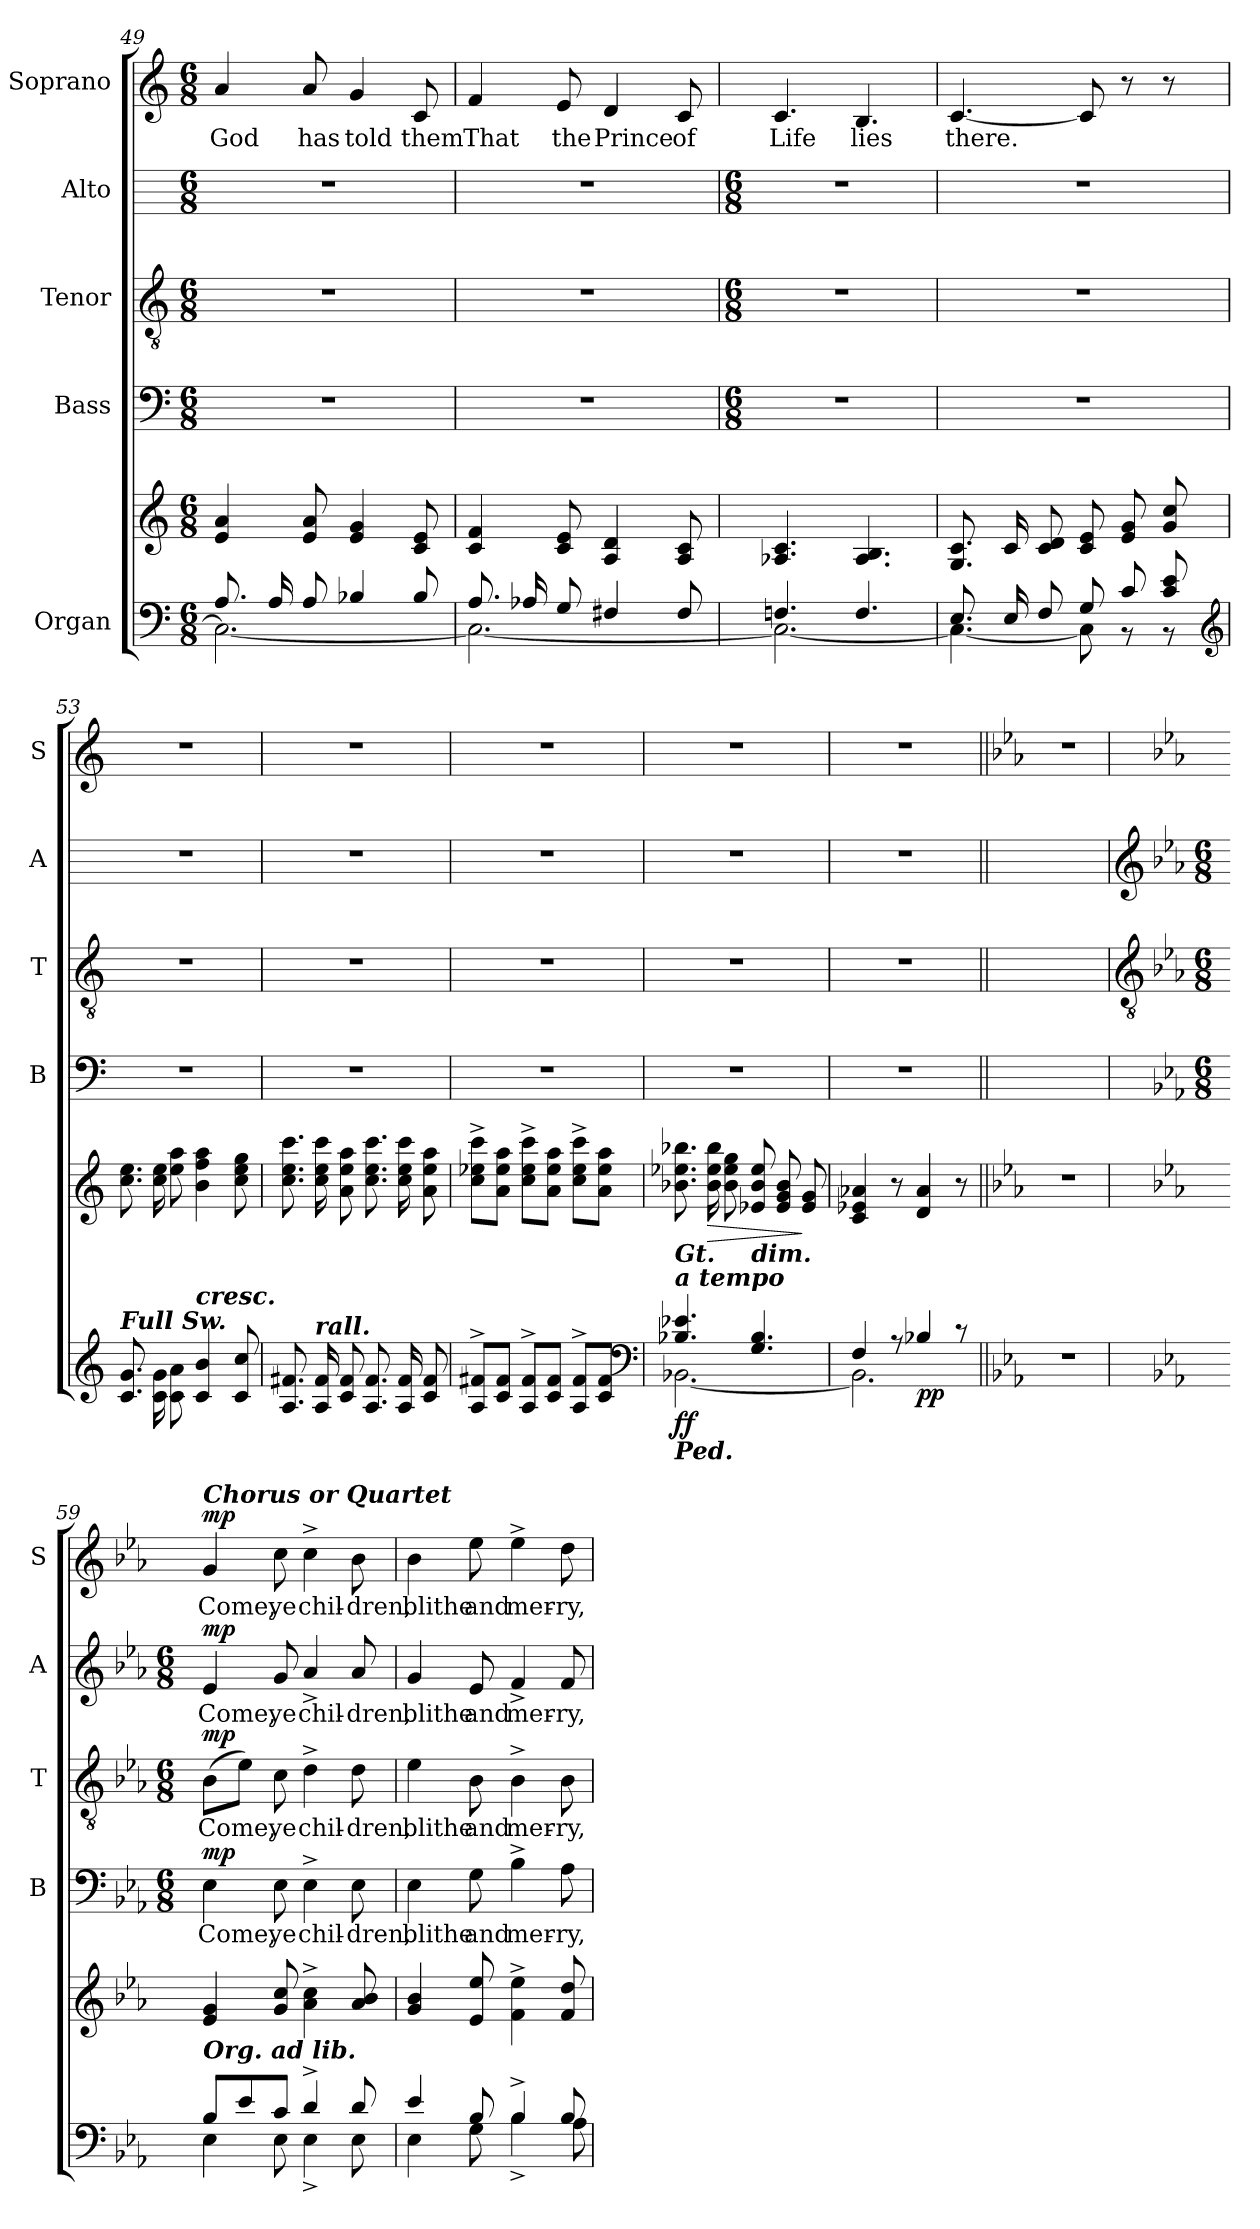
**kern	**kern	**dynam	**kern	**text	**dynam	**kern	**text	**dynam	**kern	**text	**dynam	**kern	**text	**dynam
*part5	*part5	*part5	*part4	*part4	*part4	*part3	*part3	*part3	*part2	*part2	*part2	*part1	*part1	*part1
*staff6	*staff5	*staff5/6	*staff4	*staff4	*staff4	*staff3	*staff3	*staff3	*staff2	*staff2	*staff2	*staff1	*staff1	*staff1
*I"Organ	*	*	*I"Bass	*	*	*I"Tenor	*	*	*I"Alto	*	*	*I"Soprano	*	*
*	*	*	*I'B	*	*	*I'T	*	*	*I'A	*	*	*I'S	*	*
*clefF4	*clefG2	*	*clefF4	*	*	*clefGv2	*	*	*	*	*	*clefG2	*	*
*k[]	*k[]	*	*k[]	*	*	*k[]	*	*	*	*	*	*k[]	*	*
*C:	*C:	*	*C:	*	*	*C:	*	*	*	*	*	*C:	*	*
*M6/8	*M6/8	*	*M6/8	*	*	*M6/8	*	*	*M6/8	*	*	*M6/8	*	*
=49	=49	=49	=49	=49	=49	=49	=49	=49	=49	=49	=49	=49	=49	=49
*^	*	*	*	*	*	*	*	*	*	*	*	*	*	*
!	!	!	!	!	!	!	!	!	!	!	!	!	!	!LO:LY:b	!
8.A/L	2.C\_	4e 4a	.	2.r	.	.	2.r	.	.	2.r	.	.	4a	God	.
16A/L	.	.	.	.	.	.	.	.	.	.	.	.	.	.	.
!	!	!	!	!	!	!	!	!	!	!	!	!	!	!LO:LY:b	!
8A/J	.	8e 8a	.	.	.	.	.	.	.	.	.	.	8a	has	.
!	!	!	!	!	!	!	!	!	!	!	!	!	!	!LO:LY:b	!
4B-X/	.	4e 4g	.	.	.	.	.	.	.	.	.	.	4g	told	.
!	!	!	!	!	!	!	!	!	!	!	!	!	!	!LO:LY:b	!
8B-/	.	8c 8e	.	.	.	.	.	.	.	.	.	.	8c	them	.
=50	=50	=50	=50	=50	=50	=50	=50	=50	=50	=50	=50	=50	=50	=50	=50
!	!	!	!	!	!	!	!	!	!	!	!	!	!	!LO:LY:b	!
8.A/L	2.C\_	4c 4f	.	2.r	.	.	2.r	.	.	2.r	.	.	4f	That	.
16A-X/L	.	.	.	.	.	.	.	.	.	.	.	.	.	.	.
!	!	!	!	!	!	!	!	!	!	!	!	!	!	!LO:LY:b	!
8G/J	.	8c 8e	.	.	.	.	.	.	.	.	.	.	8e	the	.
!	!	!	!	!	!	!	!	!	!	!	!	!	!	!LO:LY:b	!
4F#X/	.	4A 4d	.	.	.	.	.	.	.	.	.	.	4d	Prince	.
!	!	!	!	!	!	!	!	!	!	!	!	!	!	!LO:LY:b	!
8F#/	.	8A 8c	.	.	.	.	.	.	.	.	.	.	8c	of	.
!!LO:LB:g=z
=51	=51	=51	=51	=51	=51	=51	=51	=51	=51	=51	=51	=51	=51	=51	=51
*	*	*	*	*M6/8	*	*	*M6/8	*	*	*M6/8	*	*	*	*	*
!	!	!	!	!	!	!	!	!	!	!	!	!	!	!LO:LY:b	!
4.Fn/	2.C\_	4.A-X 4.c	.	2.r	.	.	2.r	.	.	2.r	.	.	4.c	Life	.
!	!	!	!	!	!	!	!	!	!	!	!	!	!	!LO:LY:b	!
4.F/	.	4.A- 4.B	.	.	.	.	.	.	.	.	.	.	4.B	lies	.
=52	=52	=52	=52	=52	=52	=52	=52	=52	=52	=52	=52	=52	=52	=52	=52
!	!	!	!	!	!	!	!	!	!	!	!	!	!	!LO:LY:b	!
8.E/L	4.C\_	8.G 8.cL	.	2.r	.	.	2.r	.	.	2.r	.	.	[4.c	there.	.
16E/L	.	16cL	.	.	.	.	.	.	.	.	.	.	.	.	.
8F/J	.	8c 8dJ	.	.	.	.	.	.	.	.	.	.	.	.	.
8G/L	8C\]	8c 8eL	.	.	.	.	.	.	.	.	.	.	8c]	.	.
8c/	8r	8e 8g	.	.	.	.	.	.	.	.	.	.	8r	.	.
8c/ 8e/J	8r	8g 8ccJ	.	.	.	.	.	.	.	.	.	.	8r	.	.
*clefG2	*	*	*	*	*	*	*	*	*	*	*	*	*	*	*
=53	=53	=53	=53	=53	=53	=53	=53	=53	=53	=53	=53	=53	=53	=53	=53
!LO:TX:a:Bi:t=Full Sw.	!	!	!	!	!	!	!	!	!	!	!	!	!	!	!
!	!	!	!	!	!	!	!	!	!	!	!	!	!LO:N:vis=1	!	!
8.c/ 8.g/L	2.ryy	8.cc 8.eeL	.	2.r	.	.	2.r	.	.	2.r	.	.	2.r	.	.
16c\ 16g\L	.	16cc 16eeL	.	.	.	.	.	.	.	.	.	.	.	.	.
8c\ 8a\J	.	8ee 8aaJ	.	.	.	.	.	.	.	.	.	.	.	.	.
!LO:TX:a:Bi:t=cresc.	!	!	!	!	!	!	!	!	!	!	!	!	!	!	!
4c/ 4b/	.	4b 4ff 4aa	.	.	.	.	.	.	.	.	.	.	.	.	.
8c/ 8cc/	.	8cc 8ee 8gg	.	.	.	.	.	.	.	.	.	.	.	.	.
=54	=54	=54	=54	=54	=54	=54	=54	=54	=54	=54	=54	=54	=54	=54	=54
!	!	!	!	!	!	!	!	!	!	!	!	!	!LO:N:vis=1	!	!
8.A/ 8.f#X/L	2.ryy	8.cc 8.ee 8.cccL	.	2.r	.	.	2.r	.	.	2.r	.	.	2.r	.	.
!LO:TX:a:Bi:t=rall.	!	!	!	!	!	!	!	!	!	!	!	!	!	!	!
16A/ 16f#/L	.	16cc 16ee 16cccL	.	.	.	.	.	.	.	.	.	.	.	.	.
8c/ 8f#/J	.	8a 8ee 8aaJ	.	.	.	.	.	.	.	.	.	.	.	.	.
8.A/ 8.f#/L	.	8.cc 8.ee 8.cccL	.	.	.	.	.	.	.	.	.	.	.	.	.
16A/ 16f#/L	.	16cc 16ee 16cccL	.	.	.	.	.	.	.	.	.	.	.	.	.
8c/ 8f#/J	.	8a 8ee 8aaJ	.	.	.	.	.	.	.	.	.	.	.	.	.
=55	=55	=55	=55	=55	=55	=55	=55	=55	=55	=55	=55	=55	=55	=55	=55
!	!	!	!	!	!	!	!	!	!	!	!	!	!LO:N:vis=1	!	!
8A/^ 8f#X/^L	2.ryy	8cc^ 8ee-X^ 8ccc^L	.	2.r	.	.	2.r	.	.	2.r	.	.	2.r	.	.
8c/ 8f#/J	.	8a 8ee- 8aaJ	.	.	.	.	.	.	.	.	.	.	.	.	.
8A/^ 8f#/^L	.	8cc^ 8ee-^ 8ccc^L	.	.	.	.	.	.	.	.	.	.	.	.	.
8c/ 8f#/J	.	8a 8ee- 8aaJ	.	.	.	.	.	.	.	.	.	.	.	.	.
8A/^ 8f#/^L	.	8cc^ 8ee-^ 8ccc^L	.	.	.	.	.	.	.	.	.	.	.	.	.
8c/ 8f#/J	.	8a 8ee- 8aaJ	.	.	.	.	.	.	.	.	.	.	.	.	.
*clefF4	*	*	*	*	*	*	*	*	*	*	*	*	*	*	*
=56	=56	=56	=56	=56	=56	=56	=56	=56	=56	=56	=56	=56	=56	=56	=56
!LO:TX:a:Bi:t=a tempo	!	!	!	!	!	!	!	!	!	!	!	!	!	!	!
!LO:TX:a:Bi:t=Gt.	!	!	!	!	!	!	!	!	!	!	!	!	!	!	!
!LO:TX:b:Bi:t=Ped.	!	!	!	!	!	!	!	!	!	!	!	!	!	!	!
!	!	!	!LO:DY:b=2	!	!	!	!	!	!	!	!	!	!LO:N:vis=1	!	!
!	!	!	!LO:DY:n=1:b	!	!	!	!	!	!	!	!	!	!	!	!
4.B-X/ 4.e-X/	[2.BB-X\	8.b-X 8.ee-X 8.bb-XL	f f	2.r	.	.	2.r	.	.	2.r	.	.	2.r	.	.
!	!	!	!LO:HP:b	!	!	!	!	!	!	!	!	!	!	!	!
.	.	16b- 16ee- 16bb-L	>	.	.	.	.	.	.	.	.	.	.	.	.
.	.	8b- 8ee- 8ggJ	.	.	.	.	.	.	.	.	.	.	.	.	.
!LO:TX:a:Bi:t=dim.	!	!	!	!	!	!	!	!	!	!	!	!	!	!	!
4.G/ 4.B-/	.	8e-X 8b- 8ee-L	.	.	.	.	.	.	.	.	.	.	.	.	.
.	.	8e- 8g 8b-	.	.	.	.	.	.	.	.	.	.	.	.	.
.	.	8e- 8gJ	]	.	.	.	.	.	.	.	.	.	.	.	.
=57	=57	=57	=57	=57	=57	=57	=57	=57	=57	=57	=57	=57	=57	=57	=57
!	!	!	!	!	!	!	!	!	!	!	!	!	!LO:N:vis=1	!	!
4F/	2.BB-\]	4c 4e-X 4a-X	.	2.r	.	.	2.r	.	.	2.r	.	.	2.r	.	.
8r	.	8r	.	.	.	.	.	.	.	.	.	.	.	.	.
!	!	!	!LO:DY:b=2	!	!	!	!	!	!	!	!	!	!	!	!
!	!	!	!LO:DY:n=1:b	!	!	!	!	!	!	!	!	!	!	!	!
4B-X/	.	4d 4a-	p p	.	.	.	.	.	.	.	.	.	.	.	.
8r	.	8r	.	.	.	.	.	.	.	.	.	.	.	.	.
*v	*v	*	*	*	*	*	*	*	*	*	*	*	*	*	*
=58||	=58||	=58||	=58||	=58||	=58||	=58||	=58||	=58||	=58||	=58||	=58||	=58||	=58||	=58||
*k[b-e-a-]	*k[b-e-a-]	*	*	*	*	*	*	*	*	*	*	*k[b-e-a-]	*	*
*E-:	*E-:	*	*	*	*	*	*	*	*	*	*	*E-:	*	*
2.r	2.r	.	2.ryy	.	.	2.ryy	.	.	2.ryy	.	.	2.r	.	.
!!LO:LB:g=z
=59	=59	=59	=59	=59	=59	=59	=59	=59	=59	=59	=59	=59	=59	=59
*	*	*	*	*	*	*clefGv2	*	*	*clefG2	*	*	*	*	*
*	*	*	*k[b-e-a-]	*	*	*k[b-e-a-]	*	*	*k[b-e-a-]	*	*	*	*	*
*	*	*	*E-:	*	*	*E-:	*	*	*E-:	*	*	*	*	*
*	*	*	*M6/8	*	*	*M6/8	*	*	*M6/8	*	*	*	*	*
*^	*	*	*	*	*	*	*	*	*	*	*	*	*	*
!	!	!	!	!	!	!	!	!	!	!	!	!	!LO:TX:a:Bi:t=Chorus or Quartet	!	!
!LO:TX:a:Bi:t=Org. ad lib.	!	!	!	!	!	!	!	!	!	!	!	!	!	!	!
!	!	!	!LO:DY:b=2	!	!LO:LY:b	!	!	!LO:LY:b	!	!	!LO:LY:b	!	!	!LO:LY:b	!
!	!	!	!LO:DY:n=1:b=2	!	!	!	!	!	!	!	!	!	!	!	!
!	!	!	!LO:DY:n=2:b	!	!	!LO:DY:b	!	!	!LO:DY:b	!	!	!LO:DY:b	!	!	!LO:DY:b
8B-/L	4E-\	4e- 4g	mp mp mp	4E-	Come,	mp	(>8B-L	Come,	mp	4e-	Come,	mp	4g	Come,	mp
8e-/	.	.	.	.	.	.	8e-J)	.	.	.	.	.	.	.	.
!	!	!	!	!	!LO:LY:b	!	!	!LO:LY:b	!	!	!LO:LY:b	!	!	!LO:LY:b	!
8c/J	8E-\	8g 8cc	.	8E-	ye	.	8c	ye	.	8g	ye	.	8cc	ye	.
!	!	!	!	!	!LO:LY:b	!	!	!LO:LY:b	!	!	!LO:LY:b	!	!	!LO:LY:b	!
4d^/	4E-^\	4a-^ 4cc^	.	4E-^	chil-	.	4d^	chil-	.	4a-^	chil-	.	4cc^	chil-	.
!	!	!	!	!	!LO:LY:b	!	!	!LO:LY:b	!	!	!LO:LY:b	!	!	!LO:LY:b	!
8d/	8E-\	8a- 8b-	.	8E-	-dren,	.	8d	-dren,	.	8a-	-dren,	.	8b-	-dren,	.
=60	=60	=60	=60	=60	=60	=60	=60	=60	=60	=60	=60	=60	=60	=60	=60
!	!	!	!	!	!LO:LY:b	!	!	!LO:LY:b	!	!	!LO:LY:b	!	!	!LO:LY:b	!
4e-/	4E-\	4g 4b-	.	4E-	blithe	.	4e-	blithe	.	4g	blithe	.	4b-	blithe	.
!	!	!	!	!	!LO:LY:b	!	!	!LO:LY:b	!	!	!LO:LY:b	!	!	!LO:LY:b	!
8B-/	8G\	8e- 8ee-	.	8G	and	.	8B-	and	.	8e-	and	.	8ee-	and	.
!	!	!	!	!	!LO:LY:b	!	!	!LO:LY:b	!	!	!LO:LY:b	!	!	!LO:LY:b	!
4B-^/	4B-^\	4f^ 4ee-^	.	4B-^	mer-	.	4B-^	mer-	.	4f^	mer-	.	4ee-^	mer-	.
!	!	!	!	!	!LO:LY:b	!	!	!LO:LY:b	!	!	!LO:LY:b	!	!	!LO:LY:b	!
8B-/	8A-\	8f 8dd	.	8A-	-ry,	.	8B-	-ry,	.	8f	-ry,	.	8dd	-ry,	.
*v	*v	*	*	*	*	*	*	*	*	*	*	*	*	*	*
=	=	=	=	=	=	=	=	=	=	=	=	=	=	=
*-	*-	*-	*-	*-	*-	*-	*-	*-	*-	*-	*-	*-	*-	*-
